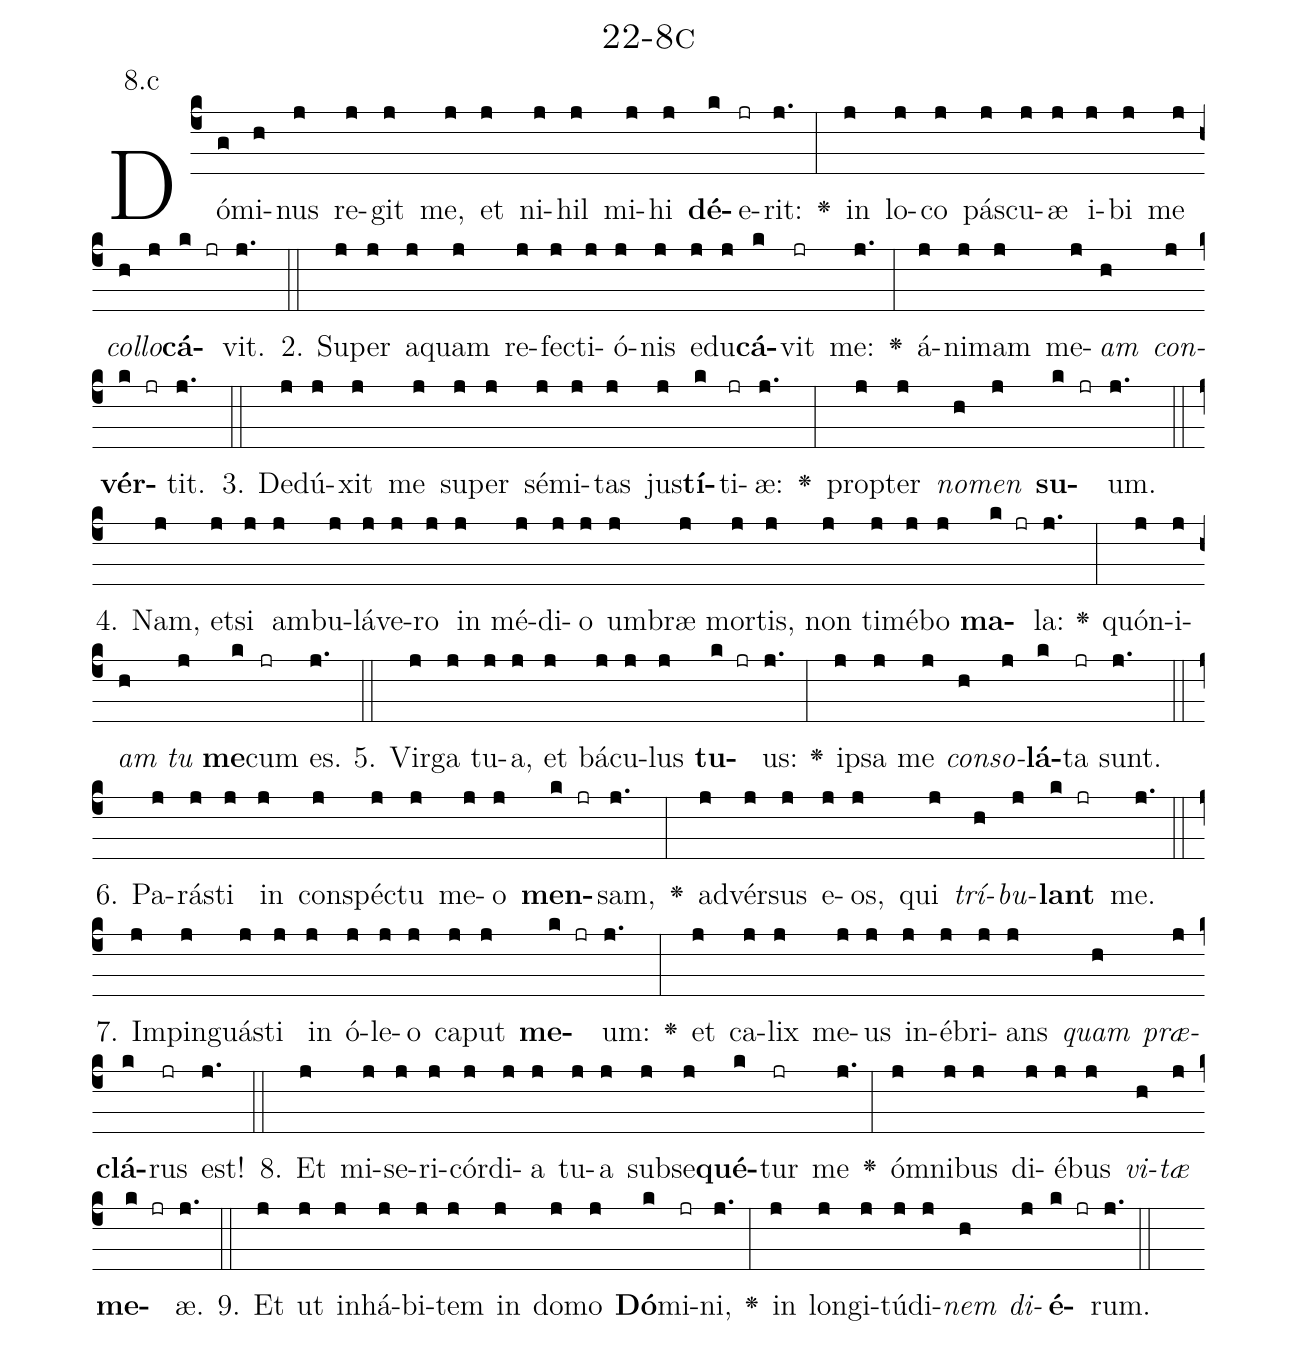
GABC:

name: 22-8c;
annotation: 8.c;
%%
(c4)Dó(g)mi(h)nus(j) re(j)git(j) me,(j) et(j) ni(j)hil(j) mi(j)hi(j) <b>dé</b>(k)e(jr)rit:(j.) <v>\greheightstar</v>(:) in(j) lo(j)co(j) pás(j)cu(j)æ(j) i(j)bi(j) me(j) <i>col</i>(h)<i>lo</i>(j)<b>cá</b>(k jr)vit.(j.) (::)
2. Su(j)per(j) a(j)quam(j) re(j)fec(j)ti(j)ó(j)nis(j) e(j)du(j)<b>cá</b>(k)vit(jr) me:(j.) <v>\greheightstar</v>(:) á(j)ni(j)mam(j) me(j)<i>am</i>(h) <i>con</i>(j)<b>vér</b>(k jr)tit.(j.) (::)
3. De(j)dú(j)xit(j) me(j) su(j)per(j) sé(j)mi(j)tas(j) jus(j)<b>tí</b>(k)ti(jr)æ:(j.) <v>\greheightstar</v>(:) prop(j)ter(j) <i>no</i>(h)<i>men</i>(j) <b>su</b>(k jr)um.(j.) (::)
4. Nam,(j) et(j)si(j) am(j)bu(j)lá(j)ve(j)ro(j) in(j) mé(j)di(j)o(j) um(j)bræ(j) mor(j)tis,(j) non(j) ti(j)mé(j)bo(j) <b>ma</b>(k jr)la:(j.) <v>\greheightstar</v>(:) quón(j)i(j)<i>am</i>(h) <i>tu</i>(j) <b>me</b>(k)cum(jr) es.(j.) (::)
5. Vir(j)ga(j) tu(j)a,(j) et(j) bá(j)cu(j)lus(j) <b>tu</b>(k jr)us:(j.) <v>\greheightstar</v>(:) ip(j)sa(j) me(j) <i>con</i>(h)<i>so</i>(j)<b>lá</b>(k)ta(jr) sunt.(j.) (::)
6. Pa(j)rás(j)ti(j) in(j) con(j)spéc(j)tu(j) me(j)o(j) <b>men</b>(k jr)sam,(j.) <v>\greheightstar</v>(:) ad(j)vér(j)sus(j) e(j)os,(j) qui(j) <i>trí</i>(h)<i>bu</i>(j)<b>lant</b>(k jr) me.(j.) (::)
7. Im(j)pin(j)guás(j)ti(j) in(j) ó(j)le(j)o(j) ca(j)put(j) <b>me</b>(k jr)um:(j.) <v>\greheightstar</v>(:) et(j) ca(j)lix(j) me(j)us(j) in(j)é(j)bri(j)ans(j) <i>quam</i>(h) <i>præ</i>(j)<b>clá</b>(k)rus(jr) est!(j.) (::)
8. Et(j) mi(j)se(j)ri(j)cór(j)di(j)a(j) tu(j)a(j) sub(j)se(j)<b>qué</b>(k)tur(jr) me(j.) <v>\greheightstar</v>(:) óm(j)ni(j)bus(j) di(j)é(j)bus(j) <i>vi</i>(h)<i>tæ</i>(j) <b>me</b>(k jr)æ.(j.) (::)
9. Et(j) ut(j) in(j)há(j)bi(j)tem(j) in(j) do(j)mo(j) <b>Dó</b>(k)mi(jr)ni,(j.) <v>\greheightstar</v>(:) in(j) lon(j)gi(j)tú(j)di(j)<i>nem</i>(h) <i>di</i>(j)<b>é</b>(k jr)rum.(j.) (::)
